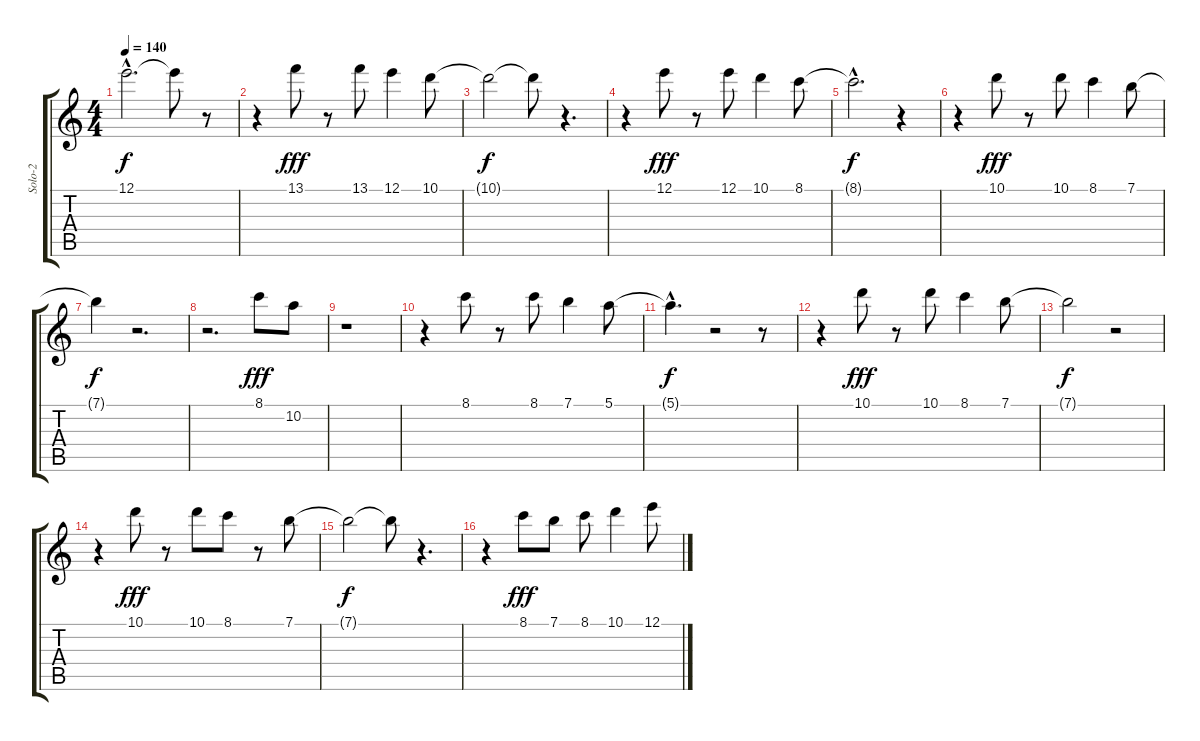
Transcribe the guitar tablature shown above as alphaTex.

\track ("Solo-2" "Solo-2") {instrument distortionguitar}
\staff {score tabs}
\tuning (E4 B3 G3 D3 A2 E2) {hide}
\ts (4 4)
\tempo 140
\clef g2
\ks c
12.1{hac t}.2{d dy f} 12.1{t}.8 r.8 |
r.4 13.1.8{dy fff} r.8 13.1.8 12.1.4 10.1.8 |
10.1{t}.2{dy f} 10.1{t}.8 r.4{d} |
r.4 12.1.8{dy fff} r.8 12.1.8 10.1.4 8.1.8 |
8.1{hac t}.2{d dy f} r.4 |
r.4 10.1.8{dy fff} r.8 10.1.8 8.1.4 7.1.8 |
7.1{t}.4{dy f} r.2{d} |
r.2{d} 8.1.8{dy fff} 10.2.8 |
r.1 |
r.4 8.1.8 r.8 8.1.8 7.1.4 5.1.8 |
5.1{hac t}.4{d dy f} r.2 r.8 |
r.4 10.1.8{dy fff} r.8 10.1.8 8.1.4 7.1.8 |
7.1{t}.2{dy f} r.2 |
r.4 10.1.8{dy fff} r.8 10.1.8 8.1.8 r.8 7.1.8 |
7.1{t}.2{dy f} 7.1{t}.8 r.4{d} |
r.4 8.1.8{dy fff} 7.1.8 8.1.8 10.1.4 12.1.8
